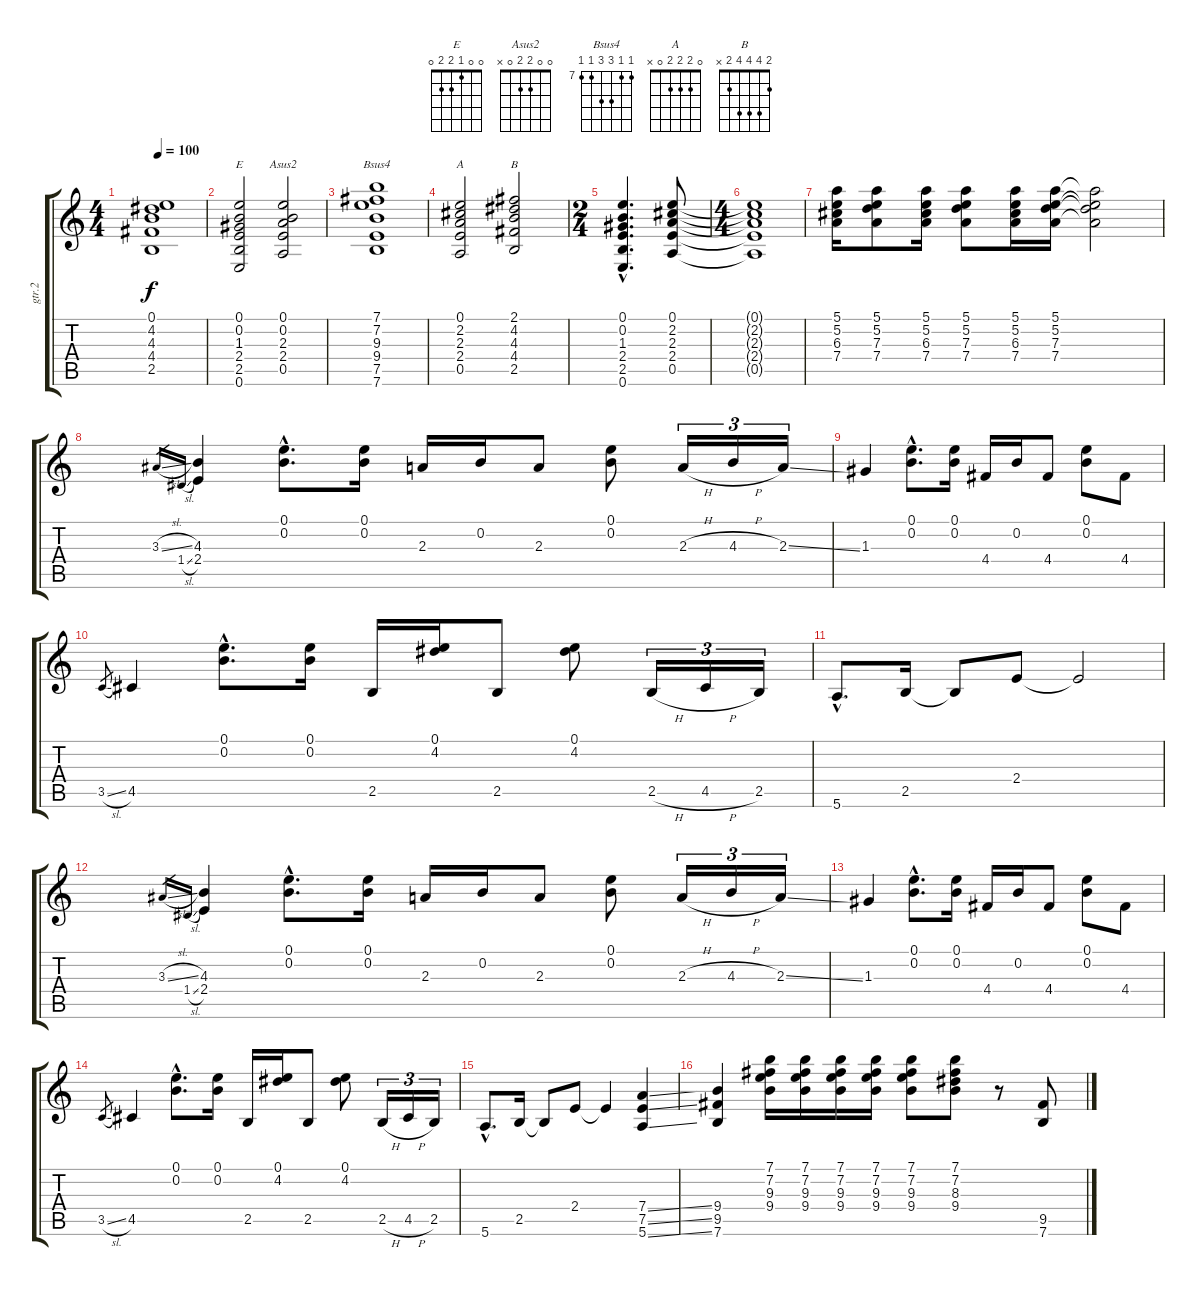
\track ("gtr.2" "gtr.2") {instrument overdrivenguitar}
\staff {score tabs}
\tuning (E4 B3 G3 D3 A2 E2) {hide}
\chord ("E" 0 0 1 2 2 0)
\chord ("Asus2" 0 0 2 2 0 x)
\chord ("Bsus4" 7 7 9 9 7 7) {firstfret 7}
\chord ("A" 0 2 2 2 0 x)
\chord ("B" 2 4 4 4 2 x)
\ts (4 4)
\tempo 100
\clef g2
\ks c
(0.1 4.2 4.3 4.4 2.5).1{dy f} |
(0.1 0.2 1.3 2.4 2.5 0.6).2{ch "E"} (0.1 0.2 2.3 2.4 0.5).2{ch "Asus2"} |
(7.1 7.2 9.3 9.4 7.5 7.6).1{ch "Bsus4"} |
(0.1 2.2 2.3 2.4 0.5).2{ch "A"} (2.1 4.2 4.3 4.4 2.5).2{ch "B"} |
\ts (2 4)
(0.1{hac} 0.2{hac} 1.3{hac} 2.4{hac} 2.5{hac} 0.6{hac}).4{d} (0.1 2.2 2.3 2.4 0.5).8 |
\ts (4 4)
(0.1{t} 2.2{t} 2.3{t} 2.4{t} 0.5{t}).1 |
(5.1 5.2 6.3 7.4).16 (5.1 5.2 7.3 7.4).8 (5.1 5.2 6.3 7.4).16 (5.1 5.2 7.3 7.4).8 (5.1 5.2 6.3 7.4).16 (5.1 5.2 7.3 7.4).16 (5.1{t} 5.2{t} 7.3{t} 7.4{t}).2 |
3.3{sl}.16{gr} 1.4{sl}.16{gr} (4.3 2.4).4{instrument electricguitarclean} (0.1{hac} 0.2{hac}).8{d} (0.1 0.2).16 2.3.16 0.2.16 2.3.8 (0.1 0.2).8 2.3{h}.16{tu (3 2)} 4.3{h}.16{tu (3 2)} 2.3{ss}.16{tu (3 2)} |
1.3.4 (0.1{hac} 0.2{hac}).8{d} (0.1 0.2).16 4.4.16 0.2.16 4.4.8 (0.1 0.2).8 4.4.8 |
3.5{sl}.8{gr} 4.5.4 (0.1{hac} 0.2{hac}).8{d} (0.1 0.2).16 2.5.16 (0.1 4.2).16 2.5.8 (0.1 4.2).8 2.5{h}.16{tu (3 2)} 4.5{h}.16{tu (3 2)} 2.5.16{tu (3 2)} |
5.6{hac}.8{d} 2.5.16 2.5{t}.8 2.4.8 2.4{t}.2 |
3.3{sl}.16{gr} 1.4{sl}.16{gr} (4.3 2.4).4 (0.1{hac} 0.2{hac}).8{d} (0.1 0.2).16 2.3.16 0.2.16 2.3.8 (0.1 0.2).8 2.3{h}.16{tu (3 2)} 4.3{h}.16{tu (3 2)} 2.3{ss}.16{tu (3 2)} |
1.3.4 (0.1{hac} 0.2{hac}).8{d} (0.1 0.2).16 4.4.16 0.2.16 4.4.8 (0.1 0.2).8 4.4.8 |
3.5{sl}.8{gr} 4.5.4 (0.1{hac} 0.2{hac}).8{d} (0.1 0.2).16 2.5.16 (0.1 4.2).16 2.5.8 (0.1 4.2).8 2.5{h}.16{tu (3 2)} 4.5{h}.16{tu (3 2)} 2.5.16{tu (3 2)} |
5.6{hac}.8{d} 2.5.16 2.5{t}.8 2.4.8 2.4{t}.4 (7.4{ss} 7.5{ss} 5.6{ss}).4{instrument overdrivenguitar} |
(9.4 9.5 7.6).4 (7.1 7.2 9.3 9.4).16 (7.1 7.2 9.3 9.4).16 (7.1 7.2 9.3 9.4).16 (7.1 7.2 9.3 9.4).16 (7.1 7.2 9.3 9.4).8 (7.1 7.2 8.3 9.4).8 r.8 (9.5 7.6).8
